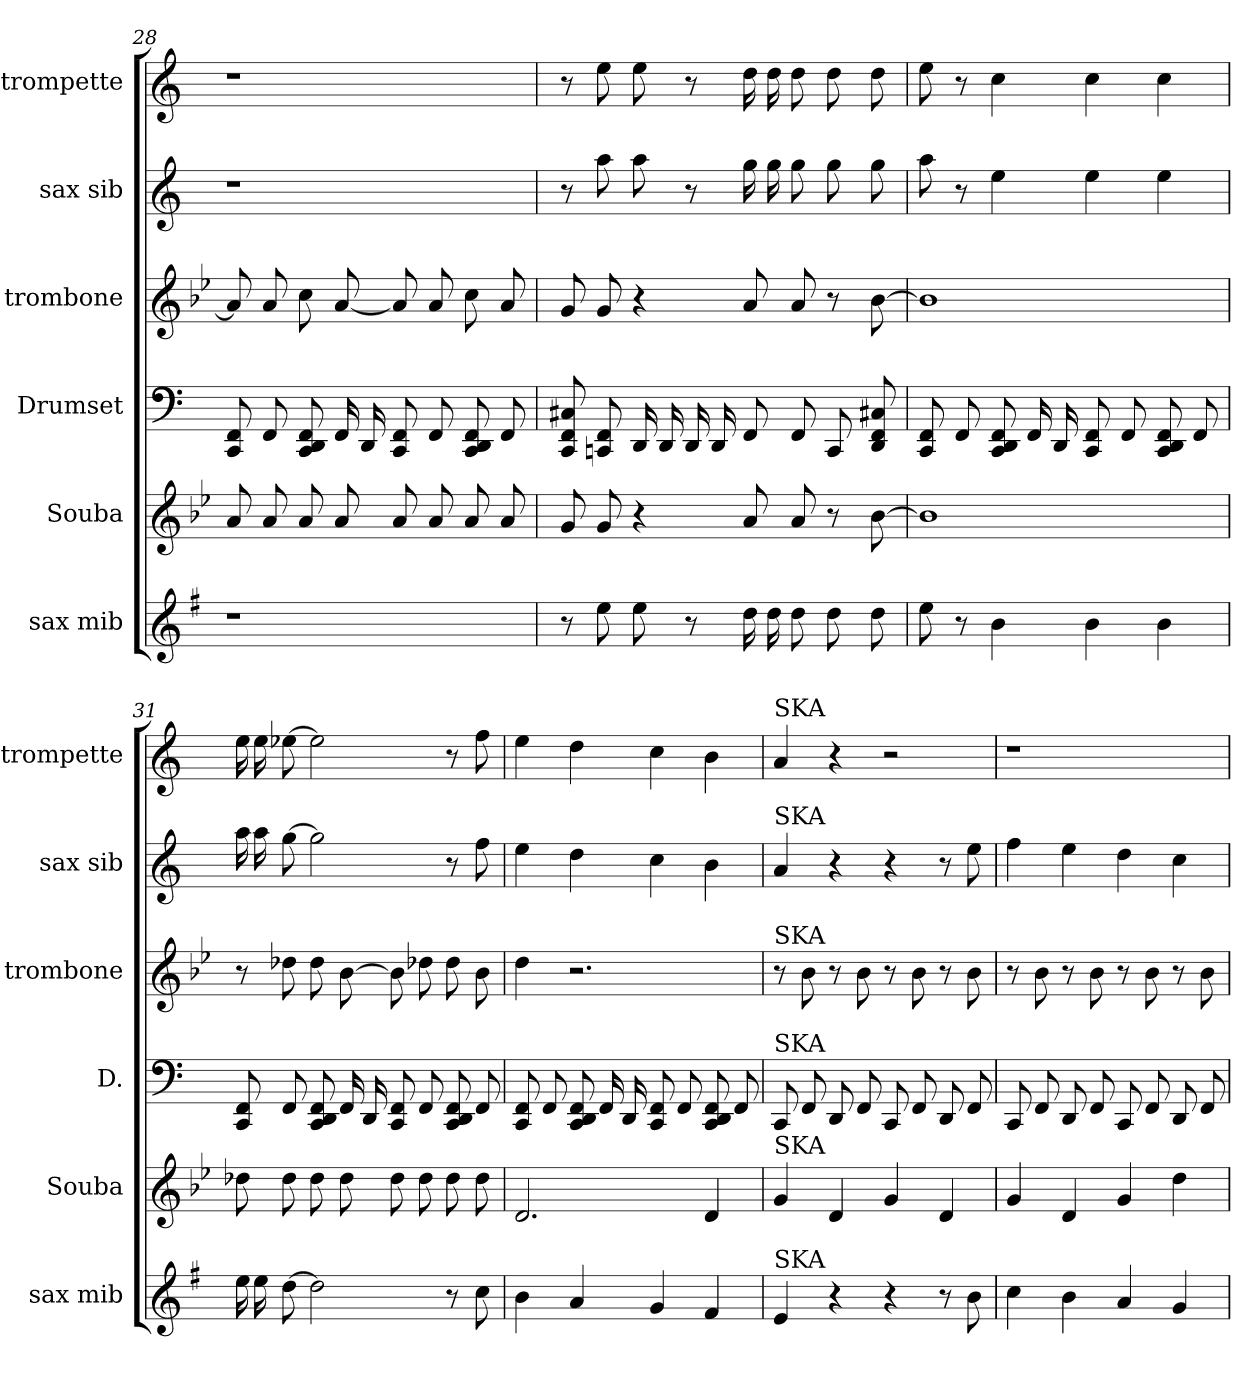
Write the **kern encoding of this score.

**kern	**kern	**kern	**kern	**kern	**kern
*part6	*part5	*part4	*part3	*part2	*part1
*staff6	*staff5	*staff4	*staff3	*staff2	*staff1
*I"sax mib	*I"Souba	*I"Drumset	*I"trombone	*I"sax sib	*I"trompette
*I'sax mib	*I'Souba	*I'D.	*I'trombone	*I'sax sib	*I'trompette
*clefG2	*clefG2	*clefF4	*clefG2	*clefG2	*clefG2
*ITrd-2c-3	*ITrd15c26	*	*ITrd8c14	*ITrd1c2	*ITrd1c2
*k[b-e-]	*k[b-e-]	*k[]	*k[b-e-]	*k[b-e-]	*k[b-e-]
=28	=28	=28	=28	=28	=28
1r	8AA	8CC 8FF	8A]	1r	1r
.	8AA	8FF	8A	.	.
.	8AA	8CC 8DD 8FF	8c	.	.
.	8AA	16FF	[8A	.	.
.	.	16DD	.	.	.
.	8AA	8CC 8FF	8A]	.	.
.	8AA	8FF	8A	.	.
.	8AA	8CC 8DD 8FF	8c	.	.
.	8AA	8FF	8A	.	.
=29	=29	=29	=29	=29	=29
8r	8GG	8CC 8FF 8C#X	8G	8r	8r
8gg	8GG	8CCn 8FF	8G	8gg	8dd
8gg	4r	16DD	4r	8gg	8dd
.	.	16DD	.	.	.
8r	.	16DD	.	8r	8r
.	.	16DD	.	.	.
16ff	8AA	8FF	8A	16ff	16cc
16ff	.	.	.	16ff	16cc
8ff	8AA	8FF	8A	8ff	8cc
8ff	8r	8CC	8r	8ff	8cc
8ff	[8BB-	8DD 8FF 8C#X	[8B-	8ff	8cc
=30	=30	=30	=30	=30	=30
8gg	1BB-]	8CC 8FF	1B-]	8gg	8dd
8r	.	8FF	.	8r	8r
4dd	.	8CC 8DD 8FF	.	4dd	4b-
.	.	16FF	.	.	.
.	.	16DD	.	.	.
4dd	.	8CC 8FF	.	4dd	4b-
.	.	8FF	.	.	.
4dd	.	8CC 8DD 8FF	.	4dd	4b-
.	.	8FF	.	.	.
=31	=31	=31	=31	=31	=31
16gg	8D-X	8CC 8FF	8r	16gg	16dd
16gg	.	.	.	16gg	16dd
[8ff	8D-	8FF	8d-X	[8ff	[8dd-X
2ff]	8D-	8CC 8DD 8FF	8d-	2ff]	2dd-]
.	8D-	16FF	[8B-	.	.
.	.	16DD	.	.	.
.	8D-	8CC 8FF	8B-]	.	.
.	8D-	8FF	8d-X	.	.
8r	8D-	8CC 8DD 8FF	8d-	8r	8r
8ee-	8D-	8FF	8B-	8ee-	8ee-
=32	=32	=32	=32	=32	=32
4dd	2.DD	8CC 8FF	4d	4dd	4dd
.	.	8FF	.	.	.
4cc	.	8CC 8DD 8FF	2.r	4cc	4cc
.	.	16FF	.	.	.
.	.	16DD	.	.	.
4b-	.	8CC 8FF	.	4b-	4b-
.	.	8FF	.	.	.
4a	4DD	8CC 8DD 8FF	.	4a	4a
.	.	8FF	.	.	.
=33	=33	=33	=33	=33	=33
!	!	!	!	!	!LO:TX:t=SKA
!	!	!	!	!LO:TX:t=SKA	!
!	!	!	!LO:TX:t=SKA	!	!
!	!	!LO:TX:t=SKA	!	!	!
!	!LO:TX:t=SKA	!	!	!	!
!LO:TX:t=SKA	!	!	!	!	!
4g	4GG	8CC	8r	4g	4g
.	.	8FF	8B-	.	.
4r	4DD	8DD	8r	4r	4r
.	.	8FF	8B-	.	.
4r	4GG	8CC	8r	4r	2r
.	.	8FF	8B-	.	.
8r	4DD	8DD	8r	8r	.
8dd	.	8FF	8B-	8dd	.
=34	=34	=34	=34	=34	=34
4ee-	4GG	8CC	8r	4ee-	1r
.	.	8FF	8B-	.	.
4dd	4DD	8DD	8r	4dd	.
.	.	8FF	8B-	.	.
4cc	4GG	8CC	8r	4cc	.
.	.	8FF	8B-	.	.
4b-	4D	8DD	8r	4b-	.
.	.	8FF	8B-	.	.
=	=	=	=	=	=
*-	*-	*-	*-	*-	*-
